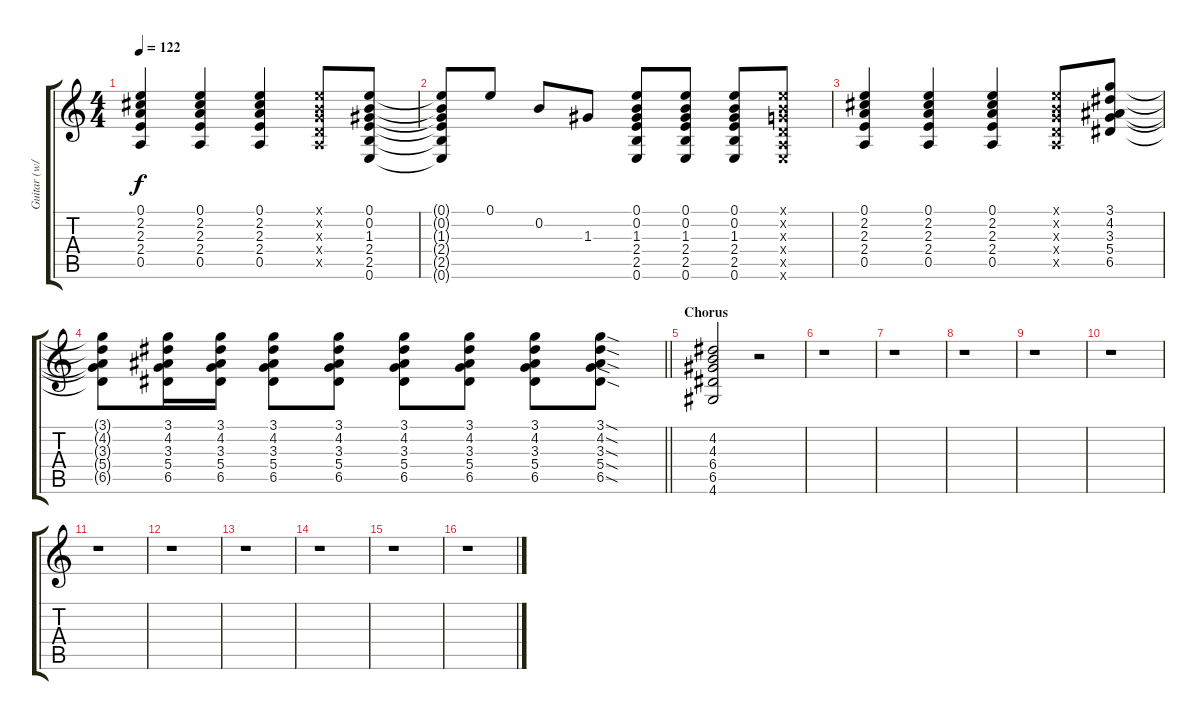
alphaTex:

\track ("Guitar (w/overdrive)" "Guitar (w/") {instrument overdrivenguitar}
\staff {score tabs}
\tuning (E4 B3 G3 D3 A2 E2) {hide}
\ts (4 4)
\tempo 122
\clef g2
\ks c
(0.1{t} 2.2{t} 2.3{t} 2.4{t} 0.5{t}).4{dy f} (0.1 2.2 2.3 2.4 0.5).4 (0.1 2.2 2.3 2.4 0.5).4 (0.1{x} 0.2{x} 0.3{x} 0.4{x} 0.5{x}).8 (0.1 0.2 1.3 2.4 2.5 0.6).8 |
(0.1{t} 0.2{t} 1.3{t} 2.4{t} 2.5{t} 0.6{t}).8 0.1.8 0.2.8 1.3.8 (0.1 0.2 1.3 2.4 2.5 0.6).8 (0.1 0.2 1.3 2.4 2.5 0.6).8 (0.1 0.2 1.3 2.4 2.5 0.6).8 (0.1{x} 0.2{x} 0.3{x} 0.4{x} 0.5{x} 0.6{x}).8 |
(0.1 2.2 2.3 2.4 0.5).4 (0.1 2.2 2.3 2.4 0.5).4 (0.1 2.2 2.3 2.4 0.5).4 (0.1{x} 0.2{x} 0.3{x} 0.4{x} 0.5{x}).8 (3.1 4.2 3.3 5.4 6.5).8 |
\barLineRight lightlight
(3.1{t} 4.2{t} 3.3{t} 5.4{t} 6.5{t}).8 (3.1 4.2 3.3 5.4 6.5).16 (3.1 4.2 3.3 5.4 6.5).16 (3.1 4.2 3.3 5.4 6.5).8 (3.1 4.2 3.3 5.4 6.5).8 (3.1 4.2 3.3 5.4 6.5).8 (3.1 4.2 3.3 5.4 6.5).8 (3.1 4.2 3.3 5.4 6.5).8 (3.1{sod} 4.2{sod} 3.3{sod} 5.4{sod} 6.5{sod}).8 |
\section ("" "Chorus")
(4.2 4.3 6.4 6.5 4.6).2{volume 5} r.2 |
r.1 |
r.1 |
r.1 |
r.1 |
r.1 |
r.1 |
r.1 |
r.1 |
r.1 |
r.1 |
r.1
